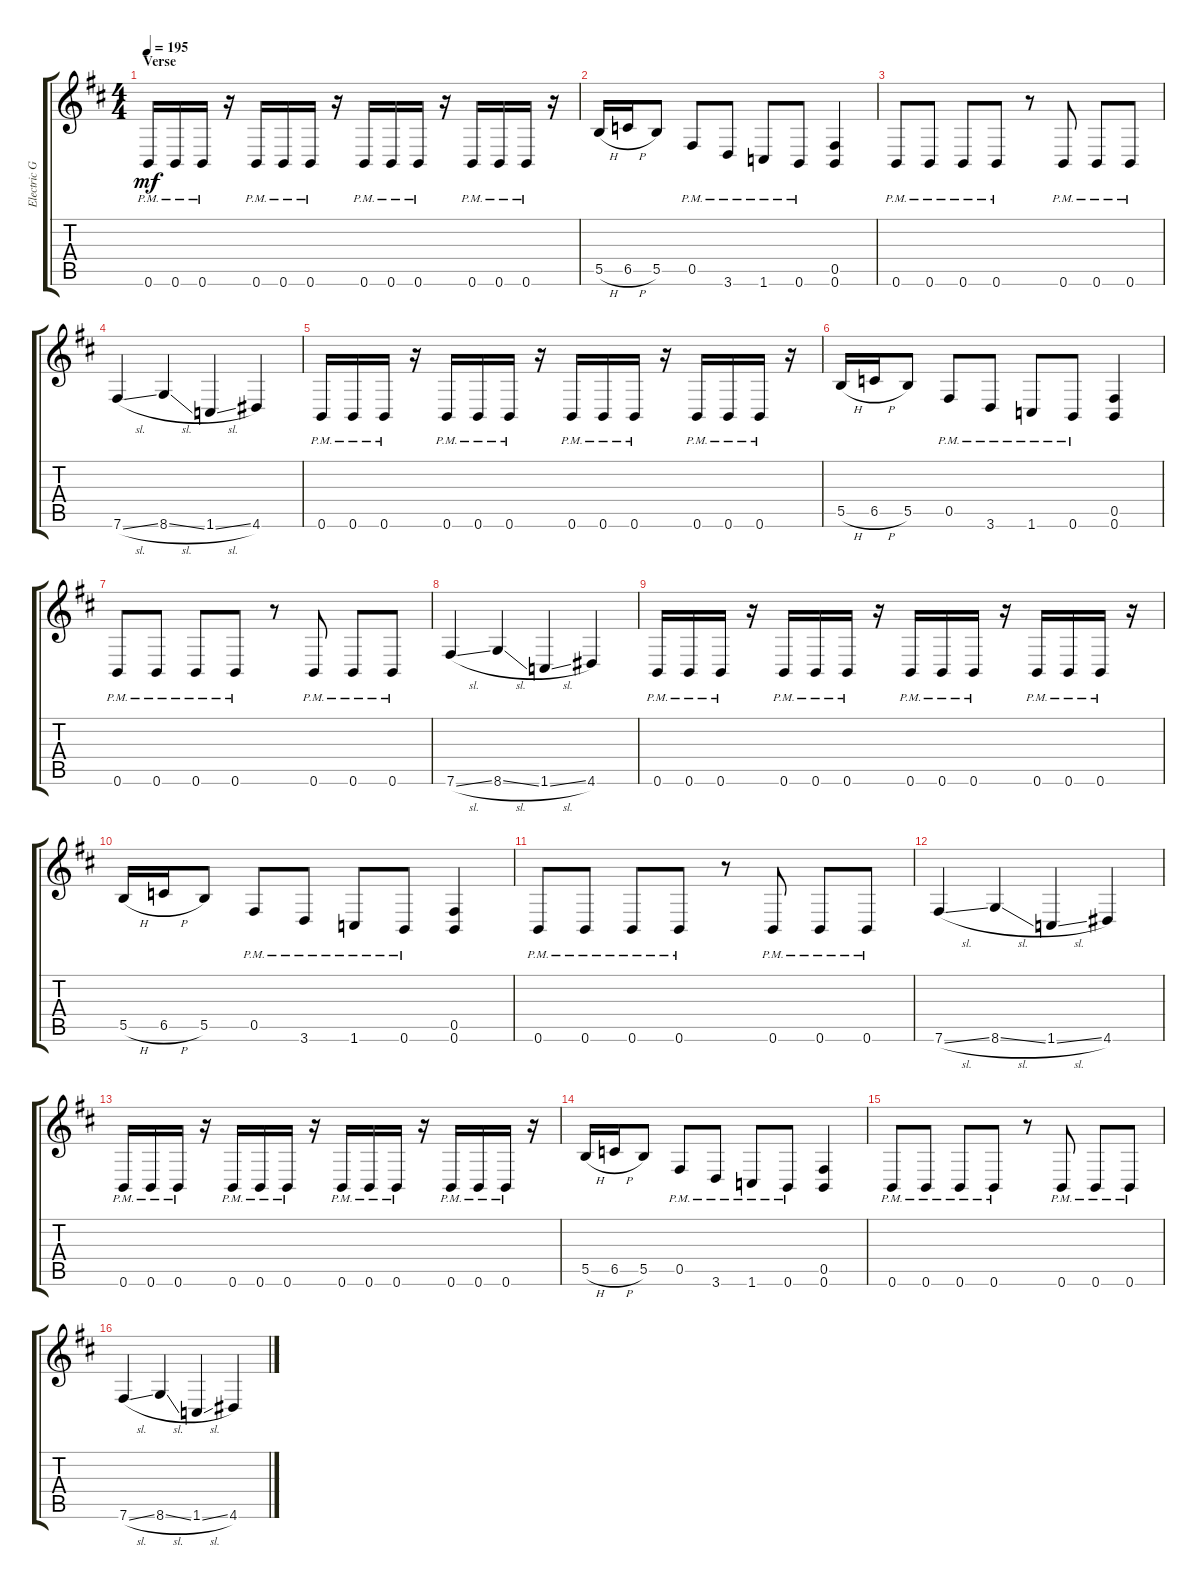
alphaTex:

\track ("Electric Guitar 1" "Electric G") {instrument distortionguitar}
\staff {score tabs}
\tuning (Db4 Ab3 E3 B2 Gb2 B1) {hide}
\ts (4 4)
\section ("" "Verse")
\tempo 195
\clef g2
\ks bminor
0.6{pm}.16{dy mf} 0.6{pm}.16 0.6{pm}.16 r.16 0.6{pm}.16 0.6{pm}.16 0.6{pm}.16 r.16 0.6{pm}.16 0.6{pm}.16 0.6{pm}.16 r.16 0.6{pm}.16 0.6{pm}.16 0.6{pm}.16 r.16 |
5.5{h}.16 6.5{h}.16 5.5.8 0.5{pm}.8 3.6{pm}.8 1.6{pm}.8 0.6{pm}.8 (0.5 0.6).4 |
0.6{pm}.8 0.6{pm}.8 0.6{pm}.8 0.6{pm}.8 r.8 0.6{pm}.8 0.6{pm}.8 0.6{pm}.8 |
7.6{sl}.4 8.6{sl}.4 1.6{sl}.4 4.6.4 |
0.6{pm}.16 0.6{pm}.16 0.6{pm}.16 r.16 0.6{pm}.16 0.6{pm}.16 0.6{pm}.16 r.16 0.6{pm}.16 0.6{pm}.16 0.6{pm}.16 r.16 0.6{pm}.16 0.6{pm}.16 0.6{pm}.16 r.16 |
5.5{h}.16 6.5{h}.16 5.5.8 0.5{pm}.8 3.6{pm}.8 1.6{pm}.8 0.6{pm}.8 (0.5 0.6).4 |
0.6{pm}.8 0.6{pm}.8 0.6{pm}.8 0.6{pm}.8 r.8 0.6{pm}.8 0.6{pm}.8 0.6{pm}.8 |
7.6{sl}.4 8.6{sl}.4 1.6{sl}.4 4.6.4 |
0.6{pm}.16 0.6{pm}.16 0.6{pm}.16 r.16 0.6{pm}.16 0.6{pm}.16 0.6{pm}.16 r.16 0.6{pm}.16 0.6{pm}.16 0.6{pm}.16 r.16 0.6{pm}.16 0.6{pm}.16 0.6{pm}.16 r.16 |
5.5{h}.16 6.5{h}.16 5.5.8 0.5{pm}.8 3.6{pm}.8 1.6{pm}.8 0.6{pm}.8 (0.5 0.6).4 |
0.6{pm}.8 0.6{pm}.8 0.6{pm}.8 0.6{pm}.8 r.8 0.6{pm}.8 0.6{pm}.8 0.6{pm}.8 |
7.6{sl}.4 8.6{sl}.4 1.6{sl}.4 4.6.4 |
0.6{pm}.16 0.6{pm}.16 0.6{pm}.16 r.16 0.6{pm}.16 0.6{pm}.16 0.6{pm}.16 r.16 0.6{pm}.16 0.6{pm}.16 0.6{pm}.16 r.16 0.6{pm}.16 0.6{pm}.16 0.6{pm}.16 r.16 |
5.5{h}.16 6.5{h}.16 5.5.8 0.5{pm}.8 3.6{pm}.8 1.6{pm}.8 0.6{pm}.8 (0.5 0.6).4 |
0.6{pm}.8 0.6{pm}.8 0.6{pm}.8 0.6{pm}.8 r.8 0.6{pm}.8 0.6{pm}.8 0.6{pm}.8 |
7.6{sl}.4 8.6{sl}.4 1.6{sl}.4 4.6.4
